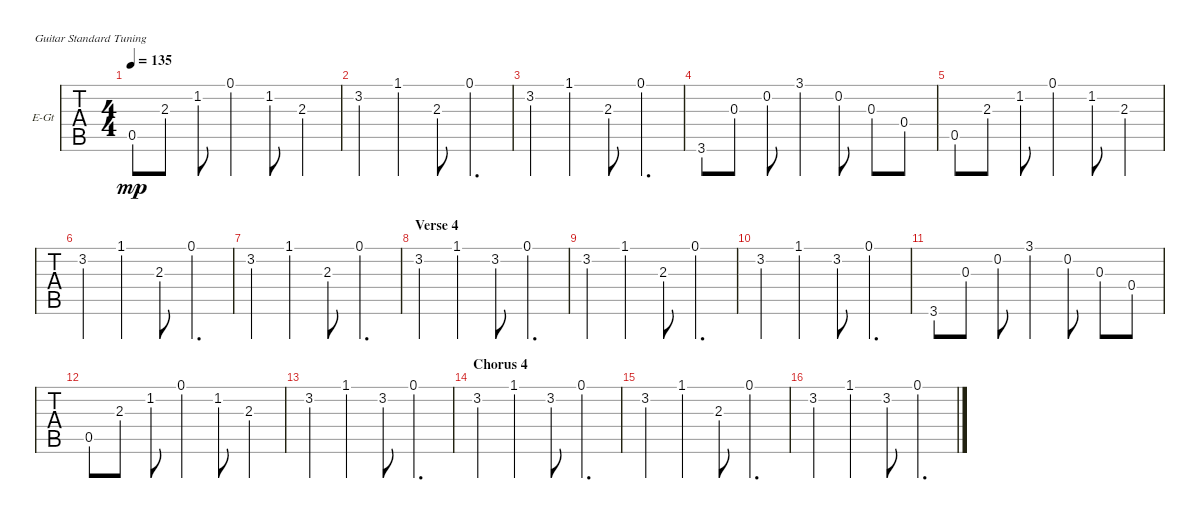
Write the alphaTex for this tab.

\bracketExtendMode groupsimilarinstruments
\firstSystemTrackNameOrientation horizontal
\otherSystemsTrackNameOrientation horizontal
\chordDiagramsInScore
\track ("Electric Guitar" "E-Gt") {instrument overdrivenguitar}
\staff {tabs}
\tuning (E4 B3 G3 D3 A2 E2)
\ts (4 4)
\tempo 135
\clef g2
\ks c
0.5.8{dy mp} 2.3.8 1.2.8 0.1.4 1.2.8 2.3.4 |
3.2.4 1.1.4 2.3.8 0.1.4{d} |
3.2.4 1.1.4 2.3.8 0.1.4{d} |
3.6.8 0.3.8 0.2.8 3.1.4 0.2.8 0.3.8 0.4.8 |
0.5.8 2.3.8 1.2.8 0.1.4 1.2.8 2.3.4 |
3.2.4 1.1.4 2.3.8 0.1.4{d} |
3.2.4 1.1.4 2.3.8 0.1.4{d} |
\section ("" "Verse 4")
3.2.4 1.1.4 3.2.8 0.1.4{d} |
3.2.4 1.1.4 2.3.8 0.1.4{d} |
3.2.4 1.1.4 3.2.8 0.1.4{d} |
3.6.8 0.3.8 0.2.8 3.1.4 0.2.8 0.3.8 0.4.8 |
0.5.8 2.3.8 1.2.8 0.1.4 1.2.8 2.3.4 |
3.2.4 1.1.4 3.2.8 0.1.4{d} |
\section ("" "Chorus 4")
3.2.4 1.1.4 3.2.8 0.1.4{d} |
3.2.4 1.1.4 2.3.8 0.1.4{d} |
3.2.4 1.1.4 3.2.8 0.1.4{d}
